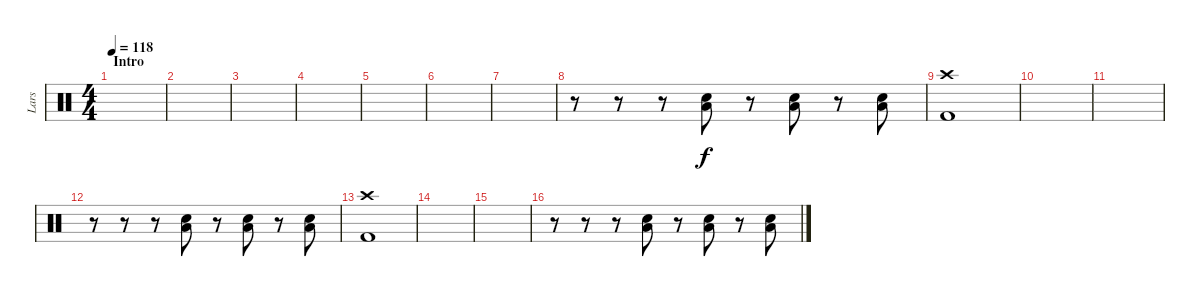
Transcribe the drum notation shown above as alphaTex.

\track ("Lars" "Lars") {instrument percussion}
\staff {score}
\articulation defaults
\ts (4 4)
\section ("" "Intro")
\tempo 118
\clef neutral
\ks c
|
|
|
|
|
|
|
r.8 r.8 r.8 ("Low Floor Tom (hit)" "Electric Snare (hit)").8 r.8 ("Low Floor Tom (hit)" "Electric Snare (hit)").8 r.8 ("Low Floor Tom (hit)" "Electric Snare (hit)").8 |
("Crash high (hit)" "Kick (hit) 2").1 |
|
|
r.8 r.8 r.8 ("Low Floor Tom (hit)" "Electric Snare (hit)").8 r.8 ("Low Floor Tom (hit)" "Electric Snare (hit)").8 r.8 ("Low Floor Tom (hit)" "Electric Snare (hit)").8 |
("Crash high (hit)" "Kick (hit) 2").1 |
|
|
r.8 r.8 r.8 ("Low Floor Tom (hit)" "Electric Snare (hit)").8 r.8 ("Low Floor Tom (hit)" "Electric Snare (hit)").8 r.8 ("Low Floor Tom (hit)" "Electric Snare (hit)").8
